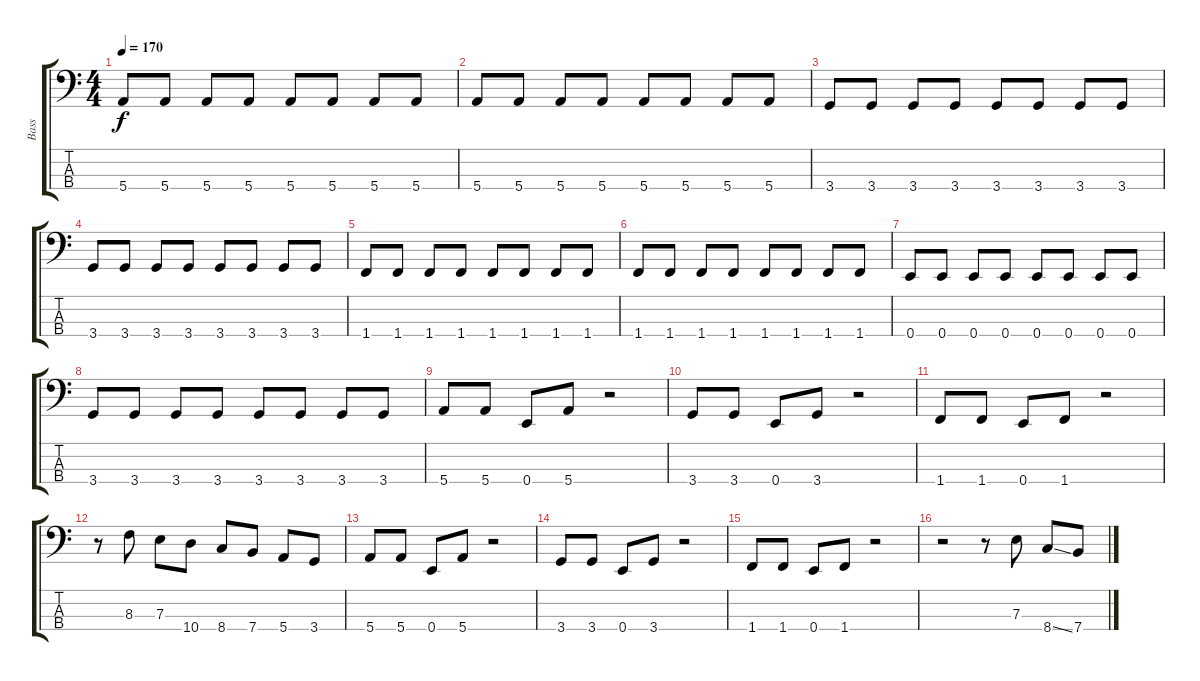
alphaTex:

\track ("Bass" "Bass") {instrument electricbassfinger}
\staff {score tabs}
\tuning (G2 D2 A1 E1) {hide}
\ts (4 4)
\tempo 170
\clef f4
\ks c
5.4.8{dy f} 5.4.8 5.4.8 5.4.8 5.4.8 5.4.8 5.4.8 5.4.8 |
5.4.8 5.4.8 5.4.8 5.4.8 5.4.8 5.4.8 5.4.8 5.4.8 |
3.4.8 3.4.8 3.4.8 3.4.8 3.4.8 3.4.8 3.4.8 3.4.8 |
3.4.8 3.4.8 3.4.8 3.4.8 3.4.8 3.4.8 3.4.8 3.4.8 |
1.4.8 1.4.8 1.4.8 1.4.8 1.4.8 1.4.8 1.4.8 1.4.8 |
1.4.8 1.4.8 1.4.8 1.4.8 1.4.8 1.4.8 1.4.8 1.4.8 |
0.4.8 0.4.8 0.4.8 0.4.8 0.4.8 0.4.8 0.4.8 0.4.8 |
3.4.8 3.4.8 3.4.8 3.4.8 3.4.8 3.4.8 3.4.8 3.4.8 |
5.4.8 5.4.8 0.4.8 5.4.8 r.2 |
3.4.8 3.4.8 0.4.8 3.4.8 r.2 |
1.4.8 1.4.8 0.4.8 1.4.8 r.2 |
r.8 8.3.8 7.3.8 10.4.8 8.4.8 7.4.8 5.4.8 3.4.8 |
5.4.8 5.4.8 0.4.8 5.4.8 r.2 |
3.4.8 3.4.8 0.4.8 3.4.8 r.2 |
1.4.8 1.4.8 0.4.8 1.4.8 r.2 |
r.2 r.8 7.3.8 8.4{ss}.8 7.4.8
